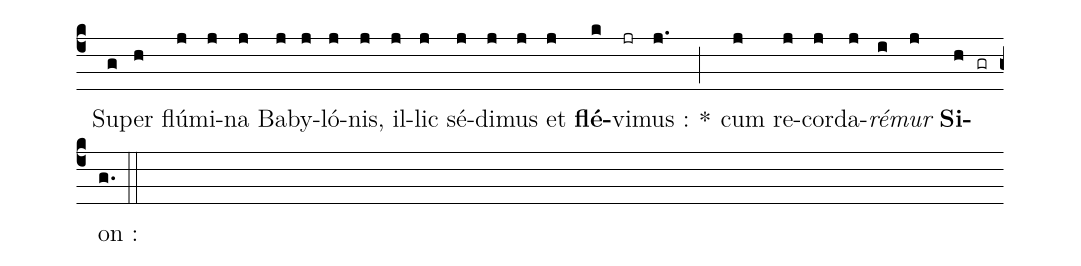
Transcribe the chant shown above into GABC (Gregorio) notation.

%%
(c4) () Su(g)per(h) flú(j)mi(j)na(j) Ba(j)by(j)ló(j)nis,(j) il(j)lic(j) sé(j)di(j)mus(j) et(j) <b>flé</b>(k)vi(jr)mus :(j.) *(;) cum(j) re(j)cor(j)da(j)<i>ré</i>(i)<i>mur</i>(j) <b>Si</b>(h)(gr)on :(g.) (::)
